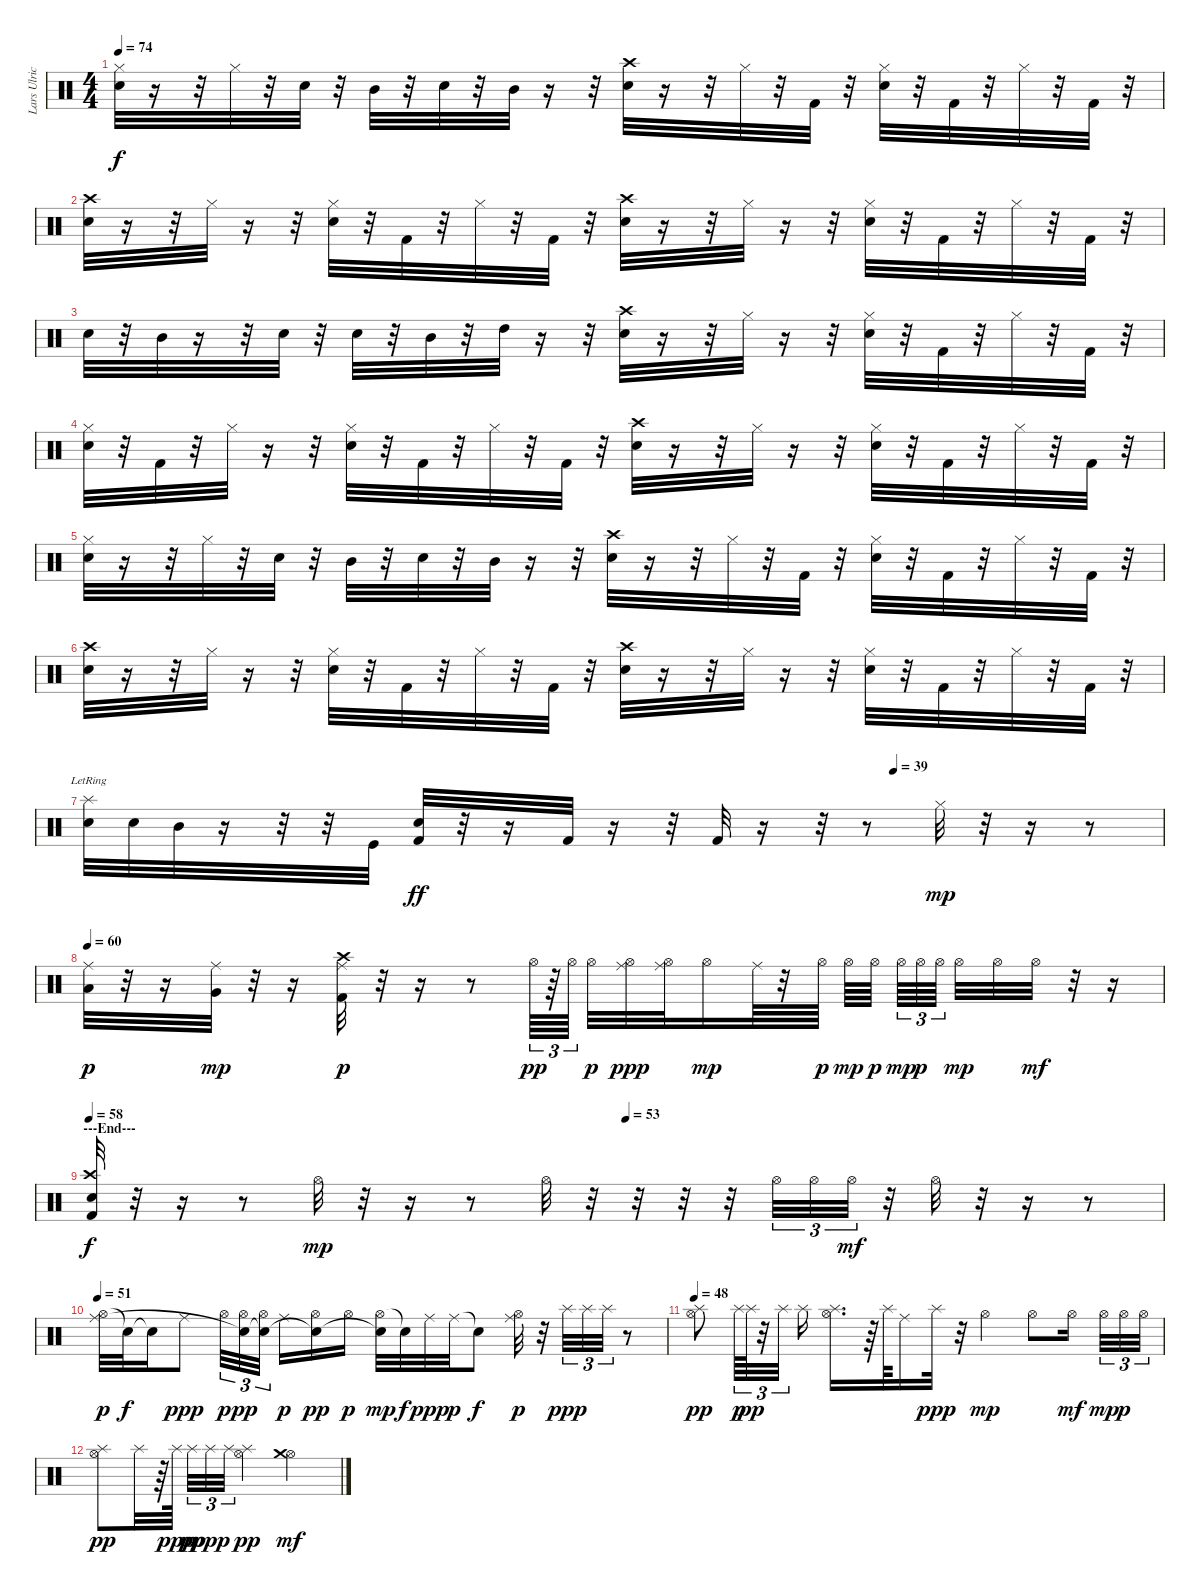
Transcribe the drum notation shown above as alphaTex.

\track ("Lars Ulrich" "Lars Ulric") {instrument percussion}
\staff {score}
\articulation defaults
\ts (4 4)
\tempo 74
\clef neutral
\ks c
("Hi-Hat (closed)" "Snare (hit) 2").32{dy f} r.16 r.32 "Hi-Hat (closed)".32 r.32 "Snare (hit) 2".32 r.32 "Mid Tom (hit)".32 r.32 "Snare (hit) 2".32 r.32 "Mid Tom (hit)".32 r.16 r.32 ("Crash high (hit)" "Snare (hit) 2").32 r.16 r.32 "Hi-Hat (closed)".32 r.32 "Kick (hit) 2".32 r.32 ("Snare (hit) 2" "Hi-Hat (closed)").32 r.32 "Kick (hit) 2".32 r.32 "Hi-Hat (closed)".32 r.32 "Kick (hit) 2".32 r.32 |
("Crash high (hit)" "Snare (hit) 2").32 r.16 r.32 "Hi-Hat (closed)".32 r.16 r.32 ("Snare (hit) 2" "Hi-Hat (closed)").32 r.32 "Kick (hit) 2".32 r.32 "Hi-Hat (closed)".32 r.32 "Kick (hit) 2".32 r.32 ("Crash high (hit)" "Snare (hit) 2").32 r.16 r.32 "Hi-Hat (closed)".32 r.16 r.32 ("Snare (hit) 2" "Hi-Hat (closed)").32 r.32 "Kick (hit) 2".32 r.32 "Hi-Hat (closed)".32 r.32 "Kick (hit) 2".32 r.32 |
"Snare (hit) 2".32 r.32 "Mid Tom (hit)".32 r.16 r.32 "Snare (hit) 2".32 r.32 "Snare (hit) 2".32 r.32 "Mid Tom (hit)".32 r.32 "High Tom (hit)".32 r.16 r.32 ("Crash high (hit)" "Snare (hit) 2").32 r.16 r.32 "Hi-Hat (closed)".32 r.16 r.32 ("Snare (hit) 2" "Hi-Hat (closed)").32 r.32 "Kick (hit) 2".32 r.32 "Hi-Hat (closed)".32 r.32 "Kick (hit) 2".32 r.32 |
("Hi-Hat (closed)" "Snare (hit) 2").32 r.32 "Kick (hit) 2".32 r.32 "Hi-Hat (closed)".32 r.16 r.32 ("Snare (hit) 2" "Hi-Hat (closed)").32 r.32 "Kick (hit) 2".32 r.32 "Hi-Hat (closed)".32 r.32 "Kick (hit) 2".32 r.32 ("Crash high (hit)" "Snare (hit) 2").32 r.16 r.32 "Hi-Hat (closed)".32 r.16 r.32 ("Snare (hit) 2" "Hi-Hat (closed)").32 r.32 "Kick (hit) 2".32 r.32 "Hi-Hat (closed)".32 r.32 "Kick (hit) 2".32 r.32 |
("Hi-Hat (closed)" "Snare (hit) 2").32 r.16 r.32 "Hi-Hat (closed)".32 r.32 "Snare (hit) 2".32 r.32 "Mid Tom (hit)".32 r.32 "Snare (hit) 2".32 r.32 "Mid Tom (hit)".32 r.16 r.32 ("Crash high (hit)" "Snare (hit) 2").32 r.16 r.32 "Hi-Hat (closed)".32 r.32 "Kick (hit) 2".32 r.32 ("Snare (hit) 2" "Hi-Hat (closed)").32 r.32 "Kick (hit) 2".32 r.32 "Hi-Hat (closed)".32 r.32 "Kick (hit) 2".32 r.32 |
("Crash high (hit)" "Snare (hit) 2").32 r.16 r.32 "Hi-Hat (closed)".32 r.16 r.32 ("Snare (hit) 2" "Hi-Hat (closed)").32 r.32 "Kick (hit) 2".32 r.32 "Hi-Hat (closed)".32 r.32 "Kick (hit) 2".32 r.32 ("Crash high (hit)" "Snare (hit) 2").32 r.16 r.32 "Hi-Hat (closed)".32 r.16 r.32 ("Snare (hit) 2" "Hi-Hat (closed)").32 r.32 "Kick (hit) 2".32 r.32 "Hi-Hat (closed)".32 r.32 "Kick (hit) 2".32 r.32 |
\tempo (39 0.75)
("Snare (hit) 2" "Splash (hit)"{lr}).32 "Snare (hit) 2".32 "Mid Tom (hit)".32 r.16 r.32 r.32 "Kick (hit)".32 ("Kick (hit) 2" "Snare (hit) 2").32{dy ff} r.32 r.16 "Kick (hit) 2".32 r.16 r.32 "Kick (hit) 2".32 r.16 r.32 r.8 "Hi-Hat (closed)".32{dy mp} r.32 r.16 r.8 |
\tempo 60
("Low Floor Tom (hit)" "Ride (middle)").32{dy p} r.32 r.16 ("Very Low Tom (hit)" "Ride (middle)").32{dy mp} r.32 r.16 ("Kick (hit) 2" "Crash high (hit)" "Ride (middle)").32{dy p} r.32 r.16 r.8 "Hi-Hat (open)".64{tu (3 2) dy pp} r.64{tu (3 2)} "Hi-Hat (open)".64{tu (3 2)} "Hi-Hat (open)".32{dy p} ("Hi-Hat (open)" "Ride (middle)").32{dy ppp} ("Hi-Hat (open)" "Ride (middle)").32 "Hi-Hat (open)".16{dy mp} "Ride (middle)".64 r.32 "Hi-Hat (open)".64{dy p} "Hi-Hat (open)".64{dy mp} "Hi-Hat (open)".64{dy p} "Hi-Hat (open)".64{tu (3 2) dy mp} "Hi-Hat (open)".64{tu (3 2) dy p} "Hi-Hat (open)".64{tu (3 2)} "Hi-Hat (open)".32{dy mp} "Hi-Hat (open)".32 "Hi-Hat (open)".32{dy mf} r.32 r.16 |
\section ("" "---End---")
\tempo 58
\tempo (53 0.5)
("Kick (hit) 2" "Crash high (hit)" "Snare (hit) 2").32{dy f} r.32 r.16 r.8 "Hi-Hat (open)".32{dy mp} r.32 r.16 r.8 "Hi-Hat (open)".32 r.32 r.32 r.32 r.32 "Hi-Hat (open)".32{tu (3 2)} "Hi-Hat (open)".32{tu (3 2)} "Hi-Hat (open)".32{tu (3 2) dy mf} r.32 "Hi-Hat (open)".32 r.32 r.16 r.8 |
\tempo 51
("Hi-Hat (open)" "Ride (middle)").32{dy p} "Snare (hit)"{t}.32{dy f} "Snare (hit)"{t}.16 "Ride (middle)".8{dy ppp} "Hi-Hat (open)".32{tu (3 2) dy p} ("Hi-Hat (open)" "Snare (hit)"{t}).32{tu (3 2) dy pp} ("Hi-Hat (open)" "Snare (hit)"{t}).32{tu (3 2)} "Ride (middle)".16{dy p} ("Hi-Hat (open)" "Snare (hit)"{t}).16{dy pp} "Hi-Hat (open)".16{dy p} ("Hi-Hat (open)" "Snare (hit)"{t}).32{dy mp} "Snare (hit)"{t}.32{dy f} "Ride (middle)".32{dy ppp} "Ride (middle)".32{dy p} "Snare (hit)"{t}.8{dy f} ("Hi-Hat (open)" "Ride (middle)").32{dy p} r.32 "Splash (hit)".32{tu (3 2) dy ppp} "Splash (hit)".32{tu (3 2)} "Splash (hit)".32{tu (3 2)} r.8 |
\tempo 48
("Hi-Hat (open)" "Splash (hit)").8{dy pp} "Splash (hit)".64{tu (3 2) dy p} "Splash (hit)".64{tu (3 2) dy pp} r.32{tu (3 2)} "Splash (hit)".32{tu (3 2)} "Splash (hit)".16 ("Hi-Hat (open)" "Splash (hit)").16{d} r.64 "Splash (hit)".64 "Ride (middle)".16 "Splash (hit)".32{dy ppp} r.32 "Hi-Hat (open)".4{dy mp} "Hi-Hat (open)".8 "Hi-Hat (open)".16{dy mf} "Hi-Hat (open)".32{tu (3 2) dy mp} "Hi-Hat (open)".32{tu (3 2) dy p} "Hi-Hat (open)".32{tu (3 2)} |
("Hi-Hat (open)" "Splash (hit)").8{dy pp} "Splash (hit)".32 r.64 "Splash (hit)".64{dy ppp} "Splash (hit)".32{tu (3 2) dy pp} "Splash (hit)".32{tu (3 2) dy ppp} "Splash (hit)".32{tu (3 2)} ("Hi-Hat (open)" "Splash (hit)").4{dy pp} ("Hi-Hat (open)" "Crash medium (hit)").2{dy mf}
